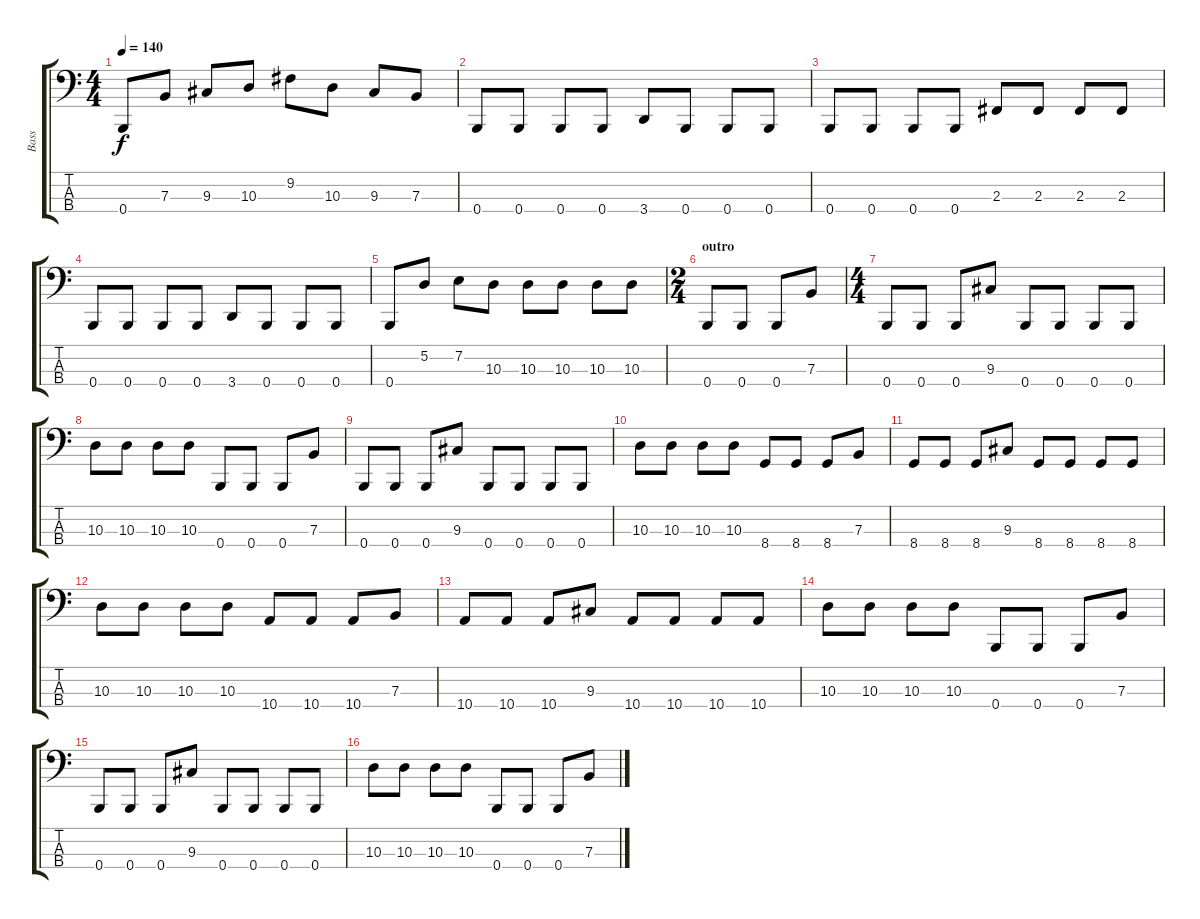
\track ("Bass" "Bass") {instrument electricbasspick}
\staff {score tabs}
\tuning (D2 A1 E1 B0) {hide}
\ts (4 4)
\tempo 140
\clef f4
\ks c
0.4.8{dy f} 7.3.8 9.3.8 10.3.8 9.2.8 10.3.8 9.3.8 7.3.8 |
0.4.8 0.4.8 0.4.8 0.4.8 3.4.8 0.4.8 0.4.8 0.4.8 |
0.4.8 0.4.8 0.4.8 0.4.8 2.3.8 2.3.8 2.3.8 2.3.8 |
0.4.8 0.4.8 0.4.8 0.4.8 3.4.8 0.4.8 0.4.8 0.4.8 |
0.4.8 5.2.8 7.2.8 10.3.8 10.3.8 10.3.8 10.3.8 10.3.8 |
\ts (2 4)
\section ("" "outro")
0.4.8 0.4.8 0.4.8 7.3.8 |
\ts (4 4)
0.4.8 0.4.8 0.4.8 9.3.8 0.4.8 0.4.8 0.4.8 0.4.8 |
10.3.8 10.3.8 10.3.8 10.3.8 0.4.8 0.4.8 0.4.8 7.3.8 |
0.4.8 0.4.8 0.4.8 9.3.8 0.4.8 0.4.8 0.4.8 0.4.8 |
10.3.8 10.3.8 10.3.8 10.3.8 8.4.8 8.4.8 8.4.8 7.3.8 |
8.4.8 8.4.8 8.4.8 9.3.8 8.4.8 8.4.8 8.4.8 8.4.8 |
10.3.8 10.3.8 10.3.8 10.3.8 10.4.8 10.4.8 10.4.8 7.3.8 |
10.4.8 10.4.8 10.4.8 9.3.8 10.4.8 10.4.8 10.4.8 10.4.8 |
10.3.8 10.3.8 10.3.8 10.3.8 0.4.8 0.4.8 0.4.8 7.3.8 |
0.4.8 0.4.8 0.4.8 9.3.8 0.4.8 0.4.8 0.4.8 0.4.8 |
10.3.8 10.3.8 10.3.8 10.3.8 0.4.8 0.4.8 0.4.8 7.3.8
